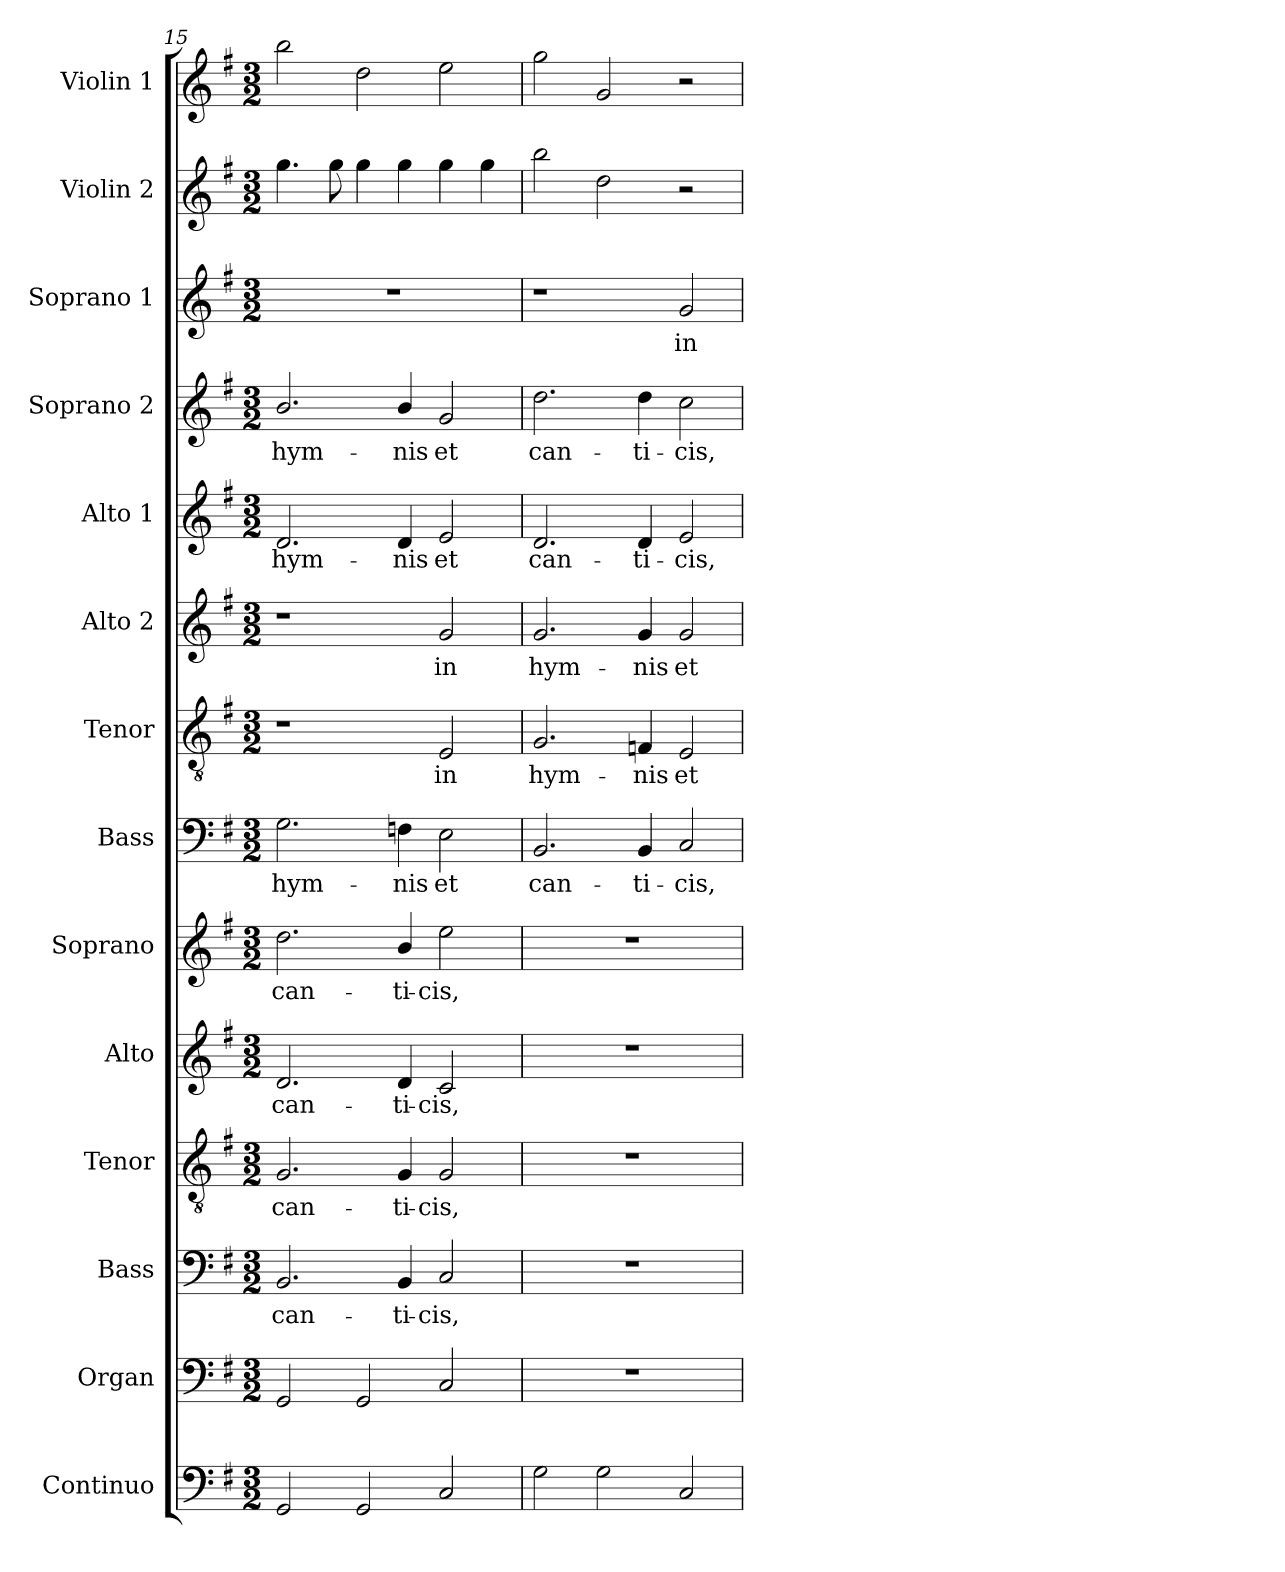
**kern	**kern	**kern	**text	**kern	**text	**kern	**text	**kern	**text	**kern	**text	**kern	**text	**kern	**text	**kern	**text	**kern	**text	**kern	**text	**kern	**kern
*part14	*part13	*part12	*part12	*part11	*part11	*part10	*part10	*part9	*part9	*part8	*part8	*part7	*part7	*part6	*part6	*part5	*part5	*part4	*part4	*part3	*part3	*part2	*part1
*staff14	*staff13	*staff12	*staff12	*staff11	*staff11	*staff10	*staff10	*staff9	*staff9	*staff8	*staff8	*staff7	*staff7	*staff6	*staff6	*staff5	*staff5	*staff4	*staff4	*staff3	*staff3	*staff2	*staff1
*I"Continuo	*I"Organ	*I"Bass	*	*I"Tenor	*	*I"Alto	*	*I"Soprano	*	*I"Bass	*	*I"Tenor	*	*I"Alto 2	*	*I"Alto 1	*	*I"Soprano 2	*	*I"Soprano 1	*	*I"Violin 2	*I"Violin 1
*I'Cont.	*I'Org.	*I'B.	*	*I'T.	*	*I'A.	*	*I'S.	*	*I'B.	*	*I'T.	*	*I'A2.	*	*I'A1.	*	*I'S2.	*	*I'S1.	*	*I'Vln. 2	*I'Vln. 1
*clefF4	*clefF4	*clefF4	*	*clefGv2	*	*clefG2	*	*clefG2	*	*clefF4	*	*clefGv2	*	*clefG2	*	*clefG2	*	*clefG2	*	*clefG2	*	*clefG2	*clefG2
*	*	*	*	*ITrd7c12	*	*	*	*	*	*	*	*ITrd7c12	*	*	*	*	*	*	*	*	*	*	*
*k[f#]	*k[f#]	*k[f#]	*	*k[f#]	*	*k[f#]	*	*k[f#]	*	*k[f#]	*	*k[f#]	*	*k[f#]	*	*k[f#]	*	*k[f#]	*	*k[f#]	*	*k[f#]	*k[f#]
*G:	*G:	*G:	*	*G:	*	*G:	*	*G:	*	*G:	*	*G:	*	*G:	*	*G:	*	*G:	*	*G:	*	*G:	*G:
*M3/2	*M3/2	*M3/2	*	*M3/2	*	*M3/2	*	*M3/2	*	*M3/2	*	*M3/2	*	*M3/2	*	*M3/2	*	*M3/2	*	*M3/2	*	*M3/2	*M3/2
=15	=15	=15	=15	=15	=15	=15	=15	=15	=15	=15	=15	=15	=15	=15	=15	=15	=15	=15	=15	=15	=15	=15	=15
!	!	!	!LO:LY:b:color=#000000	!	!	!	!	!	!	!	!	!	!	!	!	!	!	!	!	!	!	!	!
!	!	!	!	!	!LO:LY:b:color=#000000	!	!	!	!	!	!	!	!	!	!	!	!	!	!	!	!	!	!
!	!	!	!	!	!	!	!LO:LY:b:color=#000000	!	!	!	!	!	!	!	!	!	!	!	!	!	!	!	!
!	!	!	!	!	!	!	!	!	!LO:LY:b:color=#000000	!	!	!	!	!	!	!	!	!	!	!	!	!	!
!	!	!	!	!	!	!	!	!	!	!	!LO:LY:b:color=#000000	!	!	!	!	!	!	!	!	!	!	!	!
!	!	!	!	!	!	!	!	!	!	!	!	!	!	!	!	!	!LO:LY:b:color=#000000	!	!	!	!	!	!
!	!	!	!	!	!	!	!	!	!	!	!	!	!	!	!	!	!	!	!LO:LY:b:color=#000000	!LO:N:vis=1	!	!	!
2GGi/	2GGi/	2.BBi/	can-	2.GGi/	can-	2.di/	can-	2.ddi\	can-	2.Gi\	hym-	1r	.	1r	.	2.di/	hym-	2.bi/	hym-	1.r	.	4.ggi\	2bbi\
.	.	.	.	.	.	.	.	.	.	.	.	.	.	.	.	.	.	.	.	.	.	8ggi\	.
2GGi/	2GGi/	.	.	.	.	.	.	.	.	.	.	.	.	.	.	.	.	.	.	.	.	4ggi\	2ddi\
!	!	!	!LO:LY:b:color=#000000	!	!	!	!	!	!	!	!	!	!	!	!	!	!	!	!	!	!	!	!
!	!	!	!	!	!LO:LY:b:color=#000000	!	!	!	!	!	!	!	!	!	!	!	!	!	!	!	!	!	!
!	!	!	!	!	!	!	!LO:LY:b:color=#000000	!	!	!	!	!	!	!	!	!	!	!	!	!	!	!	!
!	!	!	!	!	!	!	!	!	!LO:LY:b:color=#000000	!	!	!	!	!	!	!	!	!	!	!	!	!	!
!	!	!	!	!	!	!	!	!	!	!	!LO:LY:b:color=#000000	!	!	!	!	!	!	!	!	!	!	!	!
!	!	!	!	!	!	!	!	!	!	!	!	!	!	!	!	!	!LO:LY:b:color=#000000	!	!	!	!	!	!
!	!	!	!	!	!	!	!	!	!	!	!	!	!	!	!	!	!	!	!LO:LY:b:color=#000000	!	!	!	!
.	.	4BBi/	-ti-	4GGi/	-ti-	4di/	-ti-	4bi/	-ti-	4Fni\	-nis	.	.	.	.	4di/	-nis	4bi/	-nis	.	.	4ggi\	.
!	!	!	!LO:LY:b:color=#000000	!	!	!	!	!	!	!	!	!	!	!	!	!	!	!	!	!	!	!	!
!	!	!	!	!	!LO:LY:b:color=#000000	!	!	!	!	!	!	!	!	!	!	!	!	!	!	!	!	!	!
!	!	!	!	!	!	!	!LO:LY:b:color=#000000	!	!	!	!	!	!	!	!	!	!	!	!	!	!	!	!
!	!	!	!	!	!	!	!	!	!LO:LY:b:color=#000000	!	!	!	!	!	!	!	!	!	!	!	!	!	!
!	!	!	!	!	!	!	!	!	!	!	!LO:LY:b:color=#000000	!	!	!	!	!	!	!	!	!	!	!	!
!	!	!	!	!	!	!	!	!	!	!	!	!	!LO:LY:b:color=#000000	!	!	!	!	!	!	!	!	!	!
!	!	!	!	!	!	!	!	!	!	!	!	!	!	!	!LO:LY:b:color=#000000	!	!	!	!	!	!	!	!
!	!	!	!	!	!	!	!	!	!	!	!	!	!	!	!	!	!LO:LY:b:color=#000000	!	!	!	!	!	!
!	!	!	!	!	!	!	!	!	!	!	!	!	!	!	!	!	!	!	!LO:LY:b:color=#000000	!	!	!	!
2Ci/	2Ci/	2Ci/	-cis,	2GGi/	-cis,	2ci/	-cis,	2eei\	-cis,	2Ei\	et	2EEi/	in	2gi/	in	2ei/	et	2gi/	et	.	.	4ggi\	2eei\
.	.	.	.	.	.	.	.	.	.	.	.	.	.	.	.	.	.	.	.	.	.	4ggi\	.
=16	=16	=16	=16	=16	=16	=16	=16	=16	=16	=16	=16	=16	=16	=16	=16	=16	=16	=16	=16	=16	=16	=16	=16
!	!LO:N:vis=1	!LO:N:vis=1	!	!LO:N:vis=1	!	!LO:N:vis=1	!	!LO:N:vis=1	!	!	!	!	!	!	!	!	!	!	!	!	!	!	!
!	!	!	!	!	!	!	!	!	!	!	!LO:LY:b:color=#000000	!	!	!	!	!	!	!	!	!	!	!	!
!	!	!	!	!	!	!	!	!	!	!	!	!	!LO:LY:b:color=#000000	!	!	!	!	!	!	!	!	!	!
!	!	!	!	!	!	!	!	!	!	!	!	!	!	!	!LO:LY:b:color=#000000	!	!	!	!	!	!	!	!
!	!	!	!	!	!	!	!	!	!	!	!	!	!	!	!	!	!LO:LY:b:color=#000000	!	!	!	!	!	!
!	!	!	!	!	!	!	!	!	!	!	!	!	!	!	!	!	!	!	!LO:LY:b:color=#000000	!	!	!	!
2Gi\	1.r	1.r	.	1.r	.	1.r	.	1.r	.	2.BBi/	can-	2.GGi/	hym-	2.gi/	hym-	2.di/	can-	2.ddi\	can-	1r	.	2bbi\	2ggi\
2Gi\	.	.	.	.	.	.	.	.	.	.	.	.	.	.	.	.	.	.	.	.	.	2ddi\	2gi/
!	!	!	!	!	!	!	!	!	!	!	!LO:LY:b:color=#000000	!	!	!	!	!	!	!	!	!	!	!	!
!	!	!	!	!	!	!	!	!	!	!	!	!	!LO:LY:b:color=#000000	!	!	!	!	!	!	!	!	!	!
!	!	!	!	!	!	!	!	!	!	!	!	!	!	!	!LO:LY:b:color=#000000	!	!	!	!	!	!	!	!
!	!	!	!	!	!	!	!	!	!	!	!	!	!	!	!	!	!LO:LY:b:color=#000000	!	!	!	!	!	!
!	!	!	!	!	!	!	!	!	!	!	!	!	!	!	!	!	!	!	!LO:LY:b:color=#000000	!	!	!	!
.	.	.	.	.	.	.	.	.	.	4BBi/	-ti-	4FFni/	-nis	4gi/	-nis	4di/	-ti-	4ddi\	-ti-	.	.	.	.
!	!	!	!	!	!	!	!	!	!	!	!LO:LY:b:color=#000000	!	!	!	!	!	!	!	!	!	!	!	!
!	!	!	!	!	!	!	!	!	!	!	!	!	!LO:LY:b:color=#000000	!	!	!	!	!	!	!	!	!	!
!	!	!	!	!	!	!	!	!	!	!	!	!	!	!	!LO:LY:b:color=#000000	!	!	!	!	!	!	!	!
!	!	!	!	!	!	!	!	!	!	!	!	!	!	!	!	!	!LO:LY:b:color=#000000	!	!	!	!	!	!
!	!	!	!	!	!	!	!	!	!	!	!	!	!	!	!	!	!	!	!LO:LY:b:color=#000000	!	!	!	!
!	!	!	!	!	!	!	!	!	!	!	!	!	!	!	!	!	!	!	!	!	!LO:LY:b:color=#000000	!	!
2Ci/	.	.	.	.	.	.	.	.	.	2Ci/	-cis,	2EEi/	et	2gi/	et	2ei/	-cis,	2cci\	-cis,	2gi/	in	2r	2r
=	=	=	=	=	=	=	=	=	=	=	=	=	=	=	=	=	=	=	=	=	=	=	=
*-	*-	*-	*-	*-	*-	*-	*-	*-	*-	*-	*-	*-	*-	*-	*-	*-	*-	*-	*-	*-	*-	*-	*-
